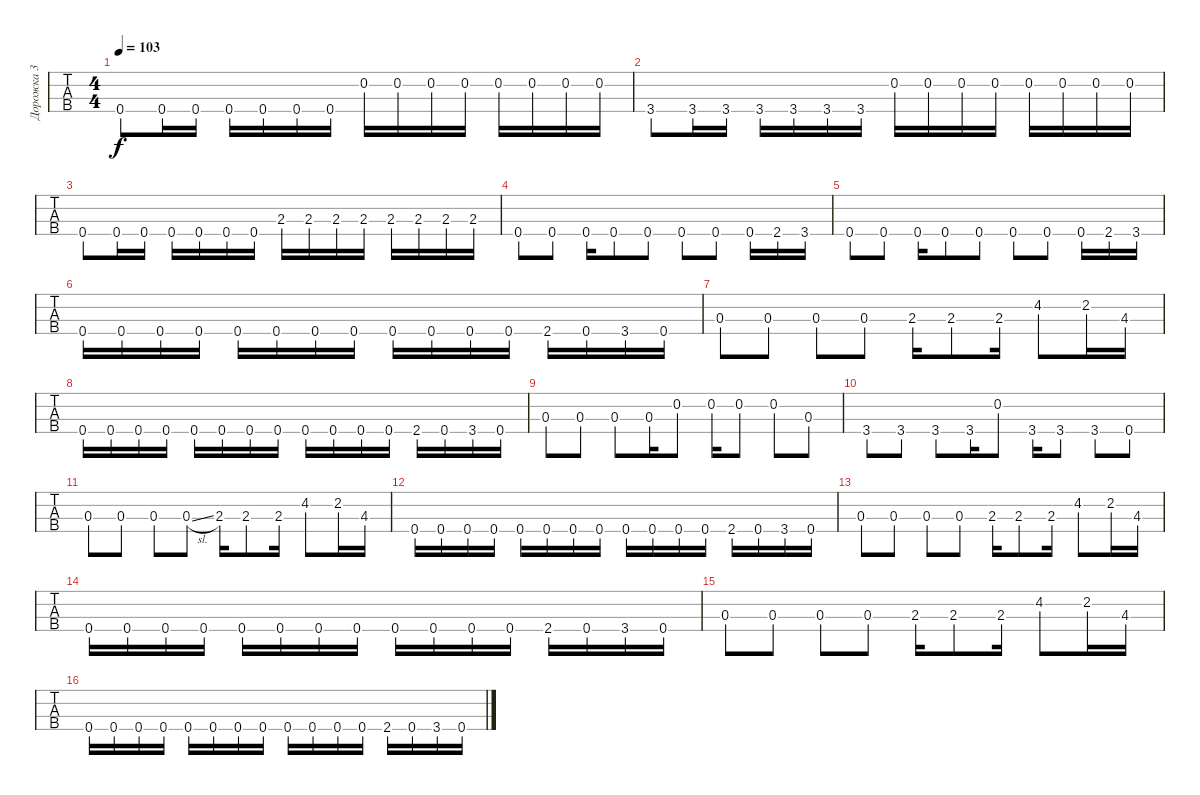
\track ("Дорожка 3" "Дорожка 3") {instrument electricbassfinger}
\staff {tabs}
\tuning (G2 D2 A1 E1) {hide}
\ts (4 4)
\tempo 103
\clef f4
\ks c
0.4.8{dy f} 0.4.16 0.4.16 0.4.16 0.4.16 0.4.16 0.4.16 0.2.16 0.2.16 0.2.16 0.2.16 0.2.16 0.2.16 0.2.16 0.2.16 |
3.4.8 3.4.16 3.4.16 3.4.16 3.4.16 3.4.16 3.4.16 0.2.16 0.2.16 0.2.16 0.2.16 0.2.16 0.2.16 0.2.16 0.2.16 |
0.4.8 0.4.16 0.4.16 0.4.16 0.4.16 0.4.16 0.4.16 2.3.16 2.3.16 2.3.16 2.3.16 2.3.16 2.3.16 2.3.16 2.3.16 |
0.4{st}.8 0.4{st}.8 0.4.16 0.4.8 0.4{st}.8 0.4{st}.8 0.4{st}.8 0.4.16 2.4.16 3.4.16 |
0.4{st}.8 0.4{st}.8 0.4.16 0.4.8 0.4{st}.8 0.4{st}.8 0.4{st}.8 0.4.16 2.4.16 3.4.16 |
0.4.16 0.4.16 0.4.16 0.4.16 0.4.16 0.4.16 0.4.16 0.4.16 0.4.16 0.4.16 0.4.16 0.4.16 2.4.16 0.4.16 3.4.16 0.4.16 |
0.3.8 0.3.8 0.3.8 0.3.8 2.3.16 2.3.8 2.3.16 4.2.8 2.2.16 4.3.16 |
0.4.16 0.4.16 0.4.16 0.4.16 0.4.16 0.4.16 0.4.16 0.4.16 0.4.16 0.4.16 0.4.16 0.4.16 2.4.16 0.4.16 3.4.16 0.4.16 |
0.3.8 0.3.8 0.3.8 0.3.16 0.2.8 0.2.16 0.2.8 0.2.8 0.3.8 |
3.4.8 3.4.8 3.4.8 3.4.16 0.2.8 3.4.16 3.4.8 3.4.8 0.4.8 |
0.3.8 0.3.8 0.3.8 0.3{sl}.8 2.3.16 2.3.8 2.3.16 4.2.8 2.2.16 4.3.16 |
0.4.16 0.4.16 0.4.16 0.4.16 0.4.16 0.4.16 0.4.16 0.4.16 0.4.16 0.4.16 0.4.16 0.4.16 2.4.16 0.4.16 3.4.16 0.4.16 |
0.3.8 0.3.8 0.3.8 0.3.8 2.3.16 2.3.8 2.3.16 4.2.8 2.2.16 4.3.16 |
0.4.16 0.4.16 0.4.16 0.4.16 0.4.16 0.4.16 0.4.16 0.4.16 0.4.16 0.4.16 0.4.16 0.4.16 2.4.16 0.4.16 3.4.16 0.4.16 |
0.3.8 0.3.8 0.3.8 0.3.8 2.3.16 2.3.8 2.3.16 4.2.8 2.2.16 4.3.16 |
0.4.16 0.4.16 0.4.16 0.4.16 0.4.16 0.4.16 0.4.16 0.4.16 0.4.16 0.4.16 0.4.16 0.4.16 2.4.16 0.4.16 3.4.16 0.4.16
